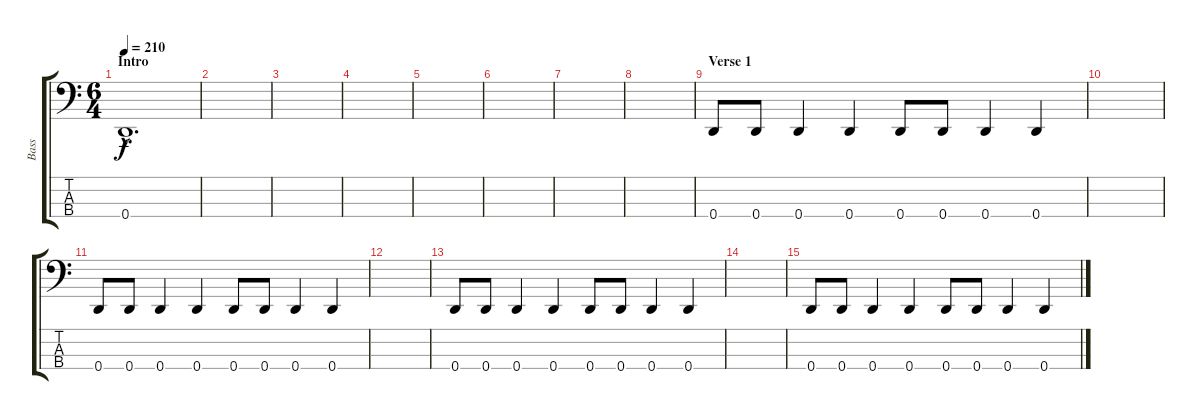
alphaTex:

\track ("Bass" "Bass") {instrument electricbasspick}
\staff {score tabs}
\tuning (G2 D2 A1 D1) {hide}
\ts (6 4)
\section ("" "Intro")
\tempo 210
\clef f4
\ks c
0.4{hac}.1{d dy f instrument electricbasspick} |
|
|
|
|
|
|
|
\section ("" "Verse 1")
0.4.8 0.4.8 0.4.4 0.4.4 0.4.8 0.4.8 0.4.4 0.4.4 |
|
0.4.8 0.4.8 0.4.4 0.4.4 0.4.8 0.4.8 0.4.4 0.4.4 |
|
0.4.8 0.4.8 0.4.4 0.4.4 0.4.8 0.4.8 0.4.4 0.4.4 |
|
0.4.8 0.4.8 0.4.4 0.4.4 0.4.8 0.4.8 0.4.4 0.4.4
